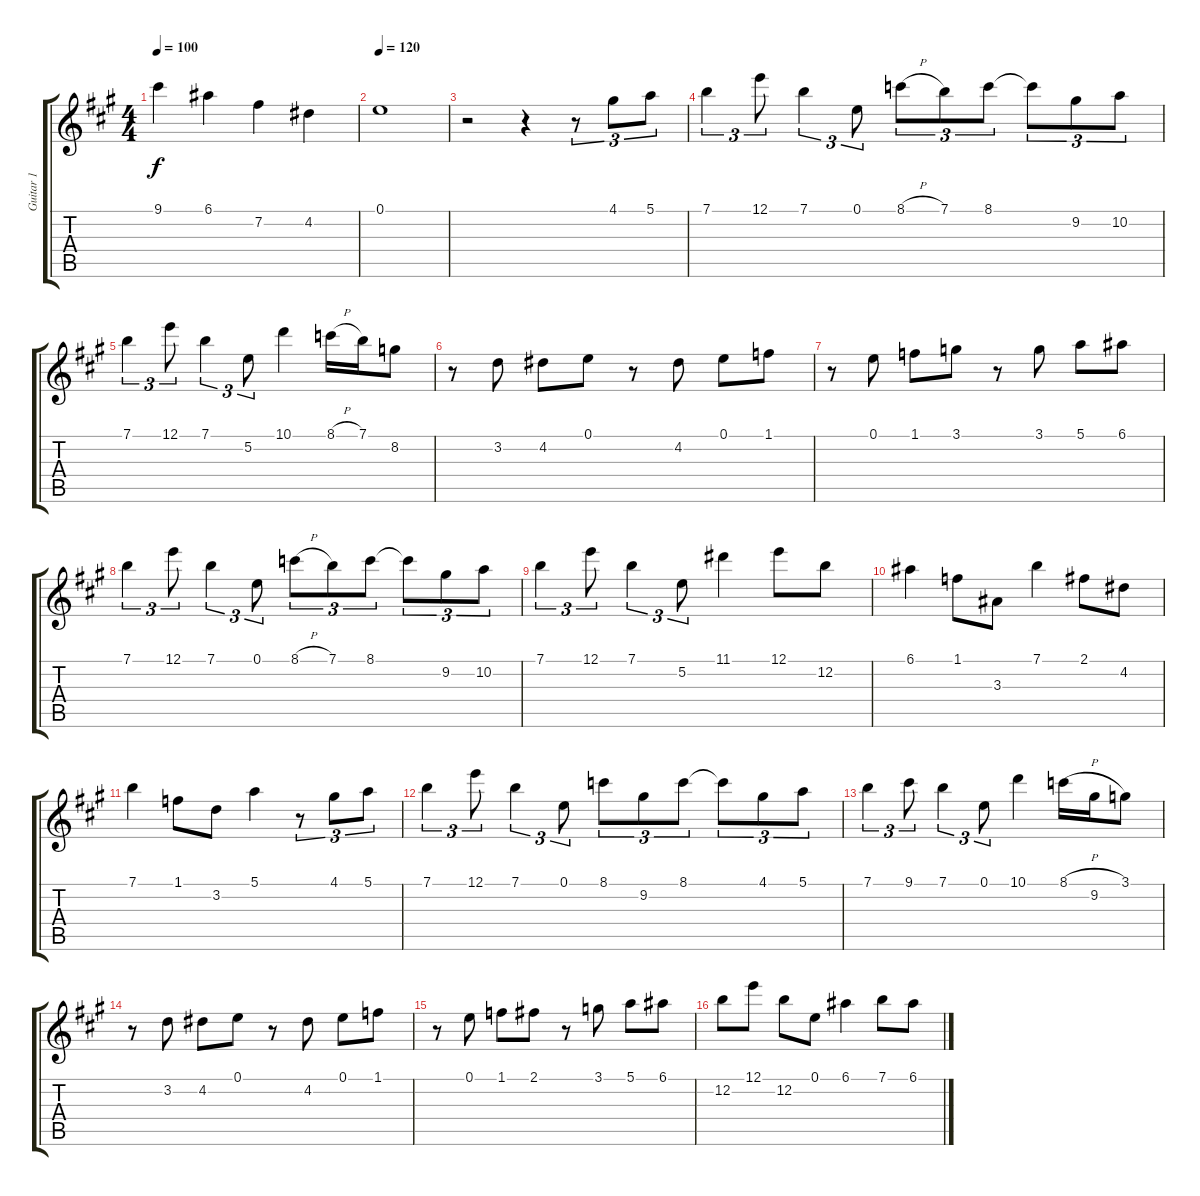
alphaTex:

\track ("Guitar 1" "Guitar 1") {instrument acousticguitarnylon}
\staff {score tabs}
\tuning (E4 B3 G3 D3 A2 E2) {hide}
\ts (4 4)
\tempo 100
\clef g2
\ks a
9.1.4{dy f} 6.1.4 7.2.4 4.2.4 |
\tempo 120
0.1.1{volume 15} |
r.2 r.4 r.8{tu (3 2)} 4.1.8{tu (3 2)} 5.1.8{tu (3 2)} |
7.1.4{tu (3 2)} 12.1.8{tu (3 2)} 7.1.4{tu (3 2)} 0.1.8{tu (3 2)} 8.1{h}.8{tu (3 2)} 7.1.8{tu (3 2)} 8.1.8{tu (3 2)} 8.1{t}.8{tu (3 2)} 9.2.8{tu (3 2)} 10.2.8{tu (3 2)} |
7.1.4{tu (3 2)} 12.1.8{tu (3 2)} 7.1.4{tu (3 2)} 5.2.8{tu (3 2)} 10.1.4 8.1{h}.16 7.1.16 8.2.8 |
r.8{volume 2} 3.2.8{volume 4} 4.2.8{volume 6} 0.1.8{volume 8} r.8{volume 2} 4.2.8{volume 4} 0.1.8{volume 6} 1.1.8{volume 8} |
r.8{volume 2} 0.1.8{volume 4} 1.1.8{volume 6} 3.1.8{volume 8} r.8{volume 2} 3.1.8{volume 4} 5.1.8{volume 6} 6.1.8{volume 8} |
7.1.4{tu (3 2) volume 15} 12.1.8{tu (3 2)} 7.1.4{tu (3 2)} 0.1.8{tu (3 2)} 8.1{h}.8{tu (3 2)} 7.1.8{tu (3 2)} 8.1.8{tu (3 2)} 8.1{t}.8{tu (3 2)} 9.2.8{tu (3 2)} 10.2.8{tu (3 2)} |
7.1.4{tu (3 2)} 12.1.8{tu (3 2)} 7.1.4{tu (3 2)} 5.2.8{tu (3 2)} 11.1.4 12.1.8 12.2.8 |
6.1.4 1.1.8 3.3.8 7.1.4 2.1.8 4.2.8 |
7.1.4 1.1.8 3.2.8 5.1.4 r.8{tu (3 2)} 4.1.8{tu (3 2)} 5.1.8{tu (3 2)} |
7.1.4{tu (3 2)} 12.1.8{tu (3 2)} 7.1.4{tu (3 2)} 0.1.8{tu (3 2)} 8.1.8{tu (3 2)} 9.2.8{tu (3 2)} 8.1.8{tu (3 2)} 8.1{t}.8{tu (3 2)} 4.1.8{tu (3 2)} 5.1.8{tu (3 2)} |
7.1.4{tu (3 2)} 9.1.8{tu (3 2)} 7.1.4{tu (3 2)} 0.1.8{tu (3 2)} 10.1.4 8.1{h}.16 9.2.16 3.1.8 |
r.8{volume 2} 3.2.8{volume 4} 4.2.8{volume 6} 0.1.8{volume 8} r.8{volume 2} 4.2.8{volume 4} 0.1.8{volume 6} 1.1.8{volume 8} |
r.8{volume 2} 0.1.8{volume 4} 1.1.8{volume 6} 2.1.8{volume 8} r.8{volume 2} 3.1.8{volume 4} 5.1.8{volume 6} 6.1.8{volume 8} |
12.2.8{volume 14} 12.1.8 12.2.8 0.1.8 6.1.4 7.1.8 6.1.8
